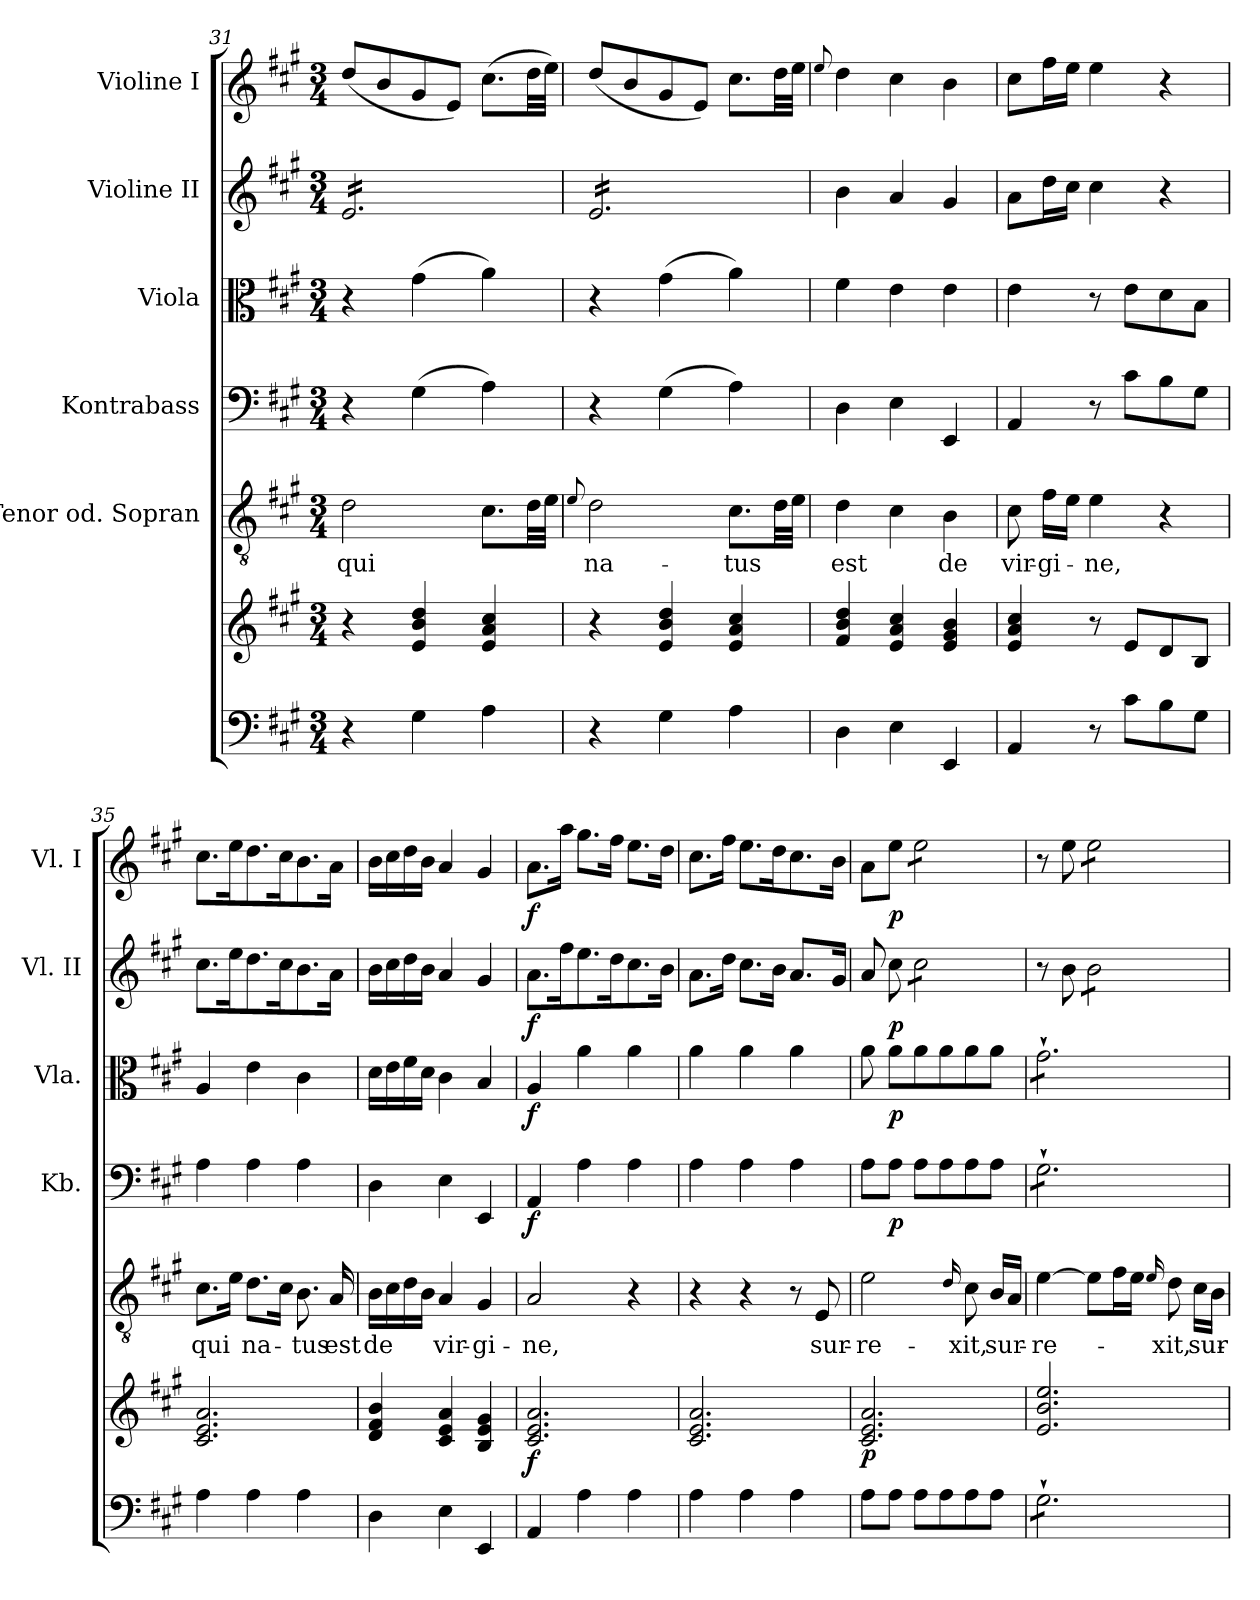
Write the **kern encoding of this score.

**kern	**kern	**dynam	**kern	**text	**kern	**dynam	**kern	**dynam	**kern	**dynam	**kern	**dynam
*part6	*part6	*part6	*part5	*part5	*part4	*part4	*part3	*part3	*part2	*part2	*part1	*part1
*staff7	*staff6	*staff6/7	*staff5	*staff5	*staff4	*staff4	*staff3	*staff3	*staff2	*staff2	*staff1	*staff1
*	*	*	*I"Tenor od. Sopran	*	*I"Kontrabass	*	*I"Viola	*	*I"Violine II	*	*I"Violine I	*
*	*	*	*	*	*I'Kb.	*	*I'Vla.	*	*I'Vl. II	*	*I'Vl. I	*
*clefF4	*clefG2	*	*clefGv2	*	*clefF4	*	*clefC3	*	*clefG2	*	*clefG2	*
*	*	*	*	*	*ITrd7c12	*	*	*	*	*	*	*
*k[f#c#g#]	*k[f#c#g#]	*	*k[f#c#g#]	*	*k[f#c#g#]	*	*k[f#c#g#]	*	*k[f#c#g#]	*	*k[f#c#g#]	*
*A:	*A:	*	*A:	*	*A:	*	*A:	*	*A:	*	*A:	*
*M3/4	*M3/4	*	*M3/4	*	*M3/4	*	*M3/4	*	*M3/4	*	*M3/4	*
=31	=31	=31	=31	=31	=31	=31	=31	=31	=31	=31	=31	=31
!	!	!	!	!LO:LY:b	!	!	!	!	!	!	!	!
*	*	*	*	*	*	*	*	*	*tremolo	*	*	*
4r	4r	.	2d\	qui	4r	.	4r	.	16e/LL	.	(<8dd/L	.
.	.	.	.	.	.	.	.	.	16e/	.	.	.
.	.	.	.	.	.	.	.	.	16e/	.	8b/	.
.	.	.	.	.	.	.	.	.	16e/	.	.	.
4G#\	4e/ 4b/ 4dd/	.	.	.	(>4GG#\	.	(>4g#\	.	16e/	.	8g#/	.
.	.	.	.	.	.	.	.	.	16e/	.	.	.
.	.	.	.	.	.	.	.	.	16e/	.	8e/J)	.
.	.	.	.	.	.	.	.	.	16e/	.	.	.
4A\	4e/ 4a/ 4cc#/	.	8.c#\L	.	4AA\)	.	4a\)	.	16e/	.	(>8.cc#\L	.
.	.	.	.	.	.	.	.	.	16e/	.	.	.
.	.	.	.	.	.	.	.	.	16e/	.	.	.
.	.	.	32d\LL	.	.	.	.	.	16e/JJ	.	32dd\LL	.
.	.	.	32e\JJJ	.	.	.	.	.	.	.	32ee\JJJ)	.
!!LO:LB:g=z
=32	=32	=32	=32	=32	=32	=32	=32	=32	=32	=32	=32	=32
.	.	.	8qqe/	.	.	.	.	.	.	.	.	.
!	!	!	!	!LO:LY:b	!	!	!	!	!	!	!	!
4r	4r	.	2d\	na-	4r	.	4r	.	16e/LL	.	(<8dd/L	.
.	.	.	.	.	.	.	.	.	16e/	.	.	.
.	.	.	.	.	.	.	.	.	16e/	.	8b/	.
.	.	.	.	.	.	.	.	.	16e/	.	.	.
4G#\	4e/ 4b/ 4dd/	.	.	.	(>4GG#\	.	(>4g#\	.	16e/	.	8g#/	.
.	.	.	.	.	.	.	.	.	16e/	.	.	.
.	.	.	.	.	.	.	.	.	16e/	.	8e/J)	.
.	.	.	.	.	.	.	.	.	16e/	.	.	.
!	!	!	!	!LO:LY:b	!	!	!	!	!	!	!	!
4A\	4e/ 4a/ 4cc#/	.	8.c#\L	-tus	4AA\)	.	4a\)	.	16e/	.	8.cc#\L	.
.	.	.	.	.	.	.	.	.	16e/	.	.	.
.	.	.	.	.	.	.	.	.	16e/	.	.	.
.	.	.	32d\LL	.	.	.	.	.	16e/JJ	.	32dd\LL	.
*	*	*	*	*	*	*	*	*	*Xtremolo	*	*	*
.	.	.	32e\JJJ	.	.	.	.	.	.	.	32ee\JJJ	.
=33	=33	=33	=33	=33	=33	=33	=33	=33	=33	=33	=33	=33
.	.	.	.	.	.	.	.	.	.	.	8qqee/	.
!	!	!	!	!LO:LY:b	!	!	!	!	!	!	!	!
4D\	4f#/ 4b/ 4dd/	.	4d\	est	4DD\	.	4f#\	.	4b\	.	4dd\	.
4E\	4e/ 4a/ 4cc#/	.	4c#\	.	4EE\	.	4e\	.	4a/	.	4cc#\	.
!	!	!	!	!LO:LY:b	!	!	!	!	!	!	!	!
4EE/	4e/ 4g#/ 4b/	.	4B\	de	4EEE/	.	4e\	.	4g#/	.	4b\	.
=34	=34	=34	=34	=34	=34	=34	=34	=34	=34	=34	=34	=34
!	!	!	!	!LO:LY:b	!	!	!	!	!	!	!	!
4AA/	4e/ 4a/ 4cc#/	.	8c#\	vir-	4AAA/	.	4e\	.	8a\L	.	8cc#\L	.
!	!	!	!	!LO:LY:b	!	!	!	!	!	!	!	!
.	.	.	16f#\LL	-gi-	.	.	.	.	16dd\L	.	16ff#\L	.
.	.	.	16e\JJ	.	.	.	.	.	16cc#\JJ	.	16ee\JJ	.
!	!	!	!	!LO:LY:b	!	!	!	!	!	!	!	!
8r	8r	.	4e\	-ne,	8r	.	8r	.	4cc#\	.	4ee\	.
8c#\L	8e/L	.	.	.	8C#\L	.	8e\L	.	.	.	.	.
8B\	8d/	.	4r	.	8BB\	.	8d\	.	4r	.	4r	.
8G#\J	8B/J	.	.	.	8GG#\J	.	8B\J	.	.	.	.	.
=35	=35	=35	=35	=35	=35	=35	=35	=35	=35	=35	=35	=35
!	!	!	!	!LO:LY:b	!	!	!	!	!	!	!	!
4A\	2.c#/ 2.e/ 2.a/	.	8.c#\L	qui	4AA\	.	4A/	.	8.cc#\L	.	8.cc#\L	.
.	.	.	16e\Jk	.	.	.	.	.	16ee\k	.	16ee\k	.
!	!	!	!	!LO:LY:b	!	!	!	!	!	!	!	!
4A\	.	.	8.d\L	na-	4AA\	.	4e\	.	8.dd\	.	8.dd\	.
.	.	.	16c#\Jk	.	.	.	.	.	16cc#\k	.	16cc#\k	.
!	!	!	!	!LO:LY:b	!	!	!	!	!	!	!	!
4A\	.	.	8.B\	-tus	4AA\	.	4c#\	.	8.b\	.	8.b\	.
!	!	!	!	!LO:LY:b	!	!	!	!	!	!	!	!
.	.	.	16A/	est	.	.	.	.	16a\Jk	.	16a\Jk	.
=36	=36	=36	=36	=36	=36	=36	=36	=36	=36	=36	=36	=36
!	!	!	!	!LO:LY:b	!	!	!	!	!	!	!	!
4D\	4d/ 4f#/ 4b/	.	16B\LL	de	4DD\	.	16d\LL	.	16b\LL	.	16b\LL	.
.	.	.	16c#\	.	.	.	16e\	.	16cc#\	.	16cc#\	.
.	.	.	16d\	.	.	.	16f#\	.	16dd\	.	16dd\	.
.	.	.	16B\JJ	.	.	.	16d\JJ	.	16b\JJ	.	16b\JJ	.
!	!	!	!	!LO:LY:b	!	!	!	!	!	!	!	!
4E\	4c#/ 4e/ 4a/	.	4A/	vir-	4EE\	.	4c#\	.	4a/	.	4a/	.
!	!	!	!	!LO:LY:b	!	!	!	!	!	!	!	!
4EE/	4B/ 4e/ 4g#/	.	4G#/	-gi-	4EEE/	.	4B/	.	4g#/	.	4g#/	.
!!LO:PB:g=z
=37	=37	=37	=37	=37	=37	=37	=37	=37	=37	=37	=37	=37
!	!	!LO:DY:b	!	!LO:LY:b	!	!LO:DY:b	!	!LO:DY:b	!	!LO:DY:b	!	!LO:DY:b
4AA/	2.c#/ 2.e/ 2.a/	f	2A/	-ne,	4AAA/	f	4A/	f	8.a\L	f	8.a\L	f
.	.	.	.	.	.	.	.	.	16ff#\k	.	16aa\Jk	.
4A\	.	.	.	.	4AA\	.	4a\	.	8.ee\	.	8.gg#\L	.
.	.	.	.	.	.	.	.	.	16dd\k	.	16ff#\Jk	.
4A\	.	.	4r	.	4AA\	.	4a\	.	8.cc#\	.	8.ee\L	.
.	.	.	.	.	.	.	.	.	16b\Jk	.	16dd\Jk	.
=38	=38	=38	=38	=38	=38	=38	=38	=38	=38	=38	=38	=38
4A\	2.c#/ 2.e/ 2.a/	.	4r	.	4AA\	.	4a\	.	8.a\L	.	8.cc#\L	.
.	.	.	.	.	.	.	.	.	16dd\Jk	.	16ff#\Jk	.
4A\	.	.	4r	.	4AA\	.	4a\	.	8.cc#\L	.	8.ee\L	.
.	.	.	.	.	.	.	.	.	16b\Jk	.	16dd\k	.
4A\	.	.	8r	.	4AA\	.	4a\	.	8.a/L	.	8.cc#\	.
!	!	!	!	!LO:LY:b	!	!	!	!	!	!	!	!
.	.	.	8E/	sur-	.	.	.	.	.	.	.	.
.	.	.	.	.	.	.	.	.	16g#/Jk	.	16b\Jk	.
=39	=39	=39	=39	=39	=39	=39	=39	=39	=39	=39	=39	=39
!	!	!LO:DY:b	!	!LO:LY:b	!	!	!	!	!	!	!	!
8A\L	2.c#/ 2.e/ 2.a/	p	2e\	-re-	8AA\L	.	8a\	.	8a/	.	8a\L	.
!	!	!	!	!	!	!LO:DY:b	!	!LO:DY:b	!	!LO:DY:b	!	!LO:DY:b
8A\J	.	.	.	.	8AA\J	p	8a\L	p	8cc#\	p	8ee\J	p
*	*	*	*	*	*	*	*	*	*tremolo	*	*	*
*	*	*	*	*	*	*	*	*	*	*	*tremolo	*
8A\L	.	.	.	.	8AA\L	.	8a\	.	8cc#\L	.	8ee\L	.
8A\	.	.	.	.	8AA\	.	8a\	.	8cc#\	.	8ee\	.
.	.	.	16qqd/	.	.	.	.	.	.	.	.	.
!	!	!	!	!LO:LY:b	!	!	!	!	!	!	!	!
8A\	.	.	8c#\	-xit,	8AA\	.	8a\	.	8cc#\	.	8ee\	.
!	!	!	!	!LO:LY:b	!	!	!	!	!	!	!	!
8A\J	.	.	16B/LL	sur-	8AA\J	.	8a\J	.	8cc#\J	.	8ee\J	.
*	*	*	*	*	*	*	*	*	*	*	*Xtremolo	*
*	*	*	*	*	*	*	*	*	*Xtremolo	*	*	*
.	.	.	16A/JJ	.	.	.	.	.	.	.	.	.
=40	=40	=40	=40	=40	=40	=40	=40	=40	=40	=40	=40	=40
!	!	!	!	!LO:LY:b	!	!	!	!	!	!	!	!
*tremolo	*	*	*	*	*	*	*	*	*	*	*	*
*	*	*	*	*	*tremolo	*	*	*	*	*	*	*
*	*	*	*	*	*	*	*tremolo	*	*	*	*	*
8G#`>\L	2.e/ 2.b/ 2.ee/	.	[4e\	-re-	8GG#`>\L	.	8g#`>\L	.	8r	.	8r	.
8G#`>\	.	.	.	.	8GG#`>\	.	8g#`>\	.	8b\	.	8ee\	.
*	*	*	*	*	*	*	*	*	*tremolo	*	*	*
*	*	*	*	*	*	*	*	*	*	*	*tremolo	*
8G#`>\	.	.	8e\L]	.	8GG#`>\	.	8g#`>\	.	8b\L	.	8ee\L	.
8G#`>\	.	.	16f#\L	.	8GG#`>\	.	8g#`>\	.	8b\	.	8ee\	.
.	.	.	16e\JJ	.	.	.	.	.	.	.	.	.
.	.	.	16qqe/	.	.	.	.	.	.	.	.	.
!	!	!	!	!LO:LY:b	!	!	!	!	!	!	!	!
8G#`>\	.	.	8d\	-xit,	8GG#`>\	.	8g#`>\	.	8b\	.	8ee\	.
!	!	!	!	!LO:LY:b	!	!	!	!	!	!	!	!
8G#`>\J	.	.	16c#\LL	sur-	8GG#`>\J	.	8g#`>\J	.	8b\J	.	8ee\J	.
*	*	*	*	*	*	*	*	*	*	*	*Xtremolo	*
*	*	*	*	*	*	*	*	*	*Xtremolo	*	*	*
*	*	*	*	*	*	*	*Xtremolo	*	*	*	*	*
*	*	*	*	*	*Xtremolo	*	*	*	*	*	*	*
*Xtremolo	*	*	*	*	*	*	*	*	*	*	*	*
.	.	.	16B\JJ	.	.	.	.	.	.	.	.	.
=	=	=	=	=	=	=	=	=	=	=	=	=
*-	*-	*-	*-	*-	*-	*-	*-	*-	*-	*-	*-	*-
